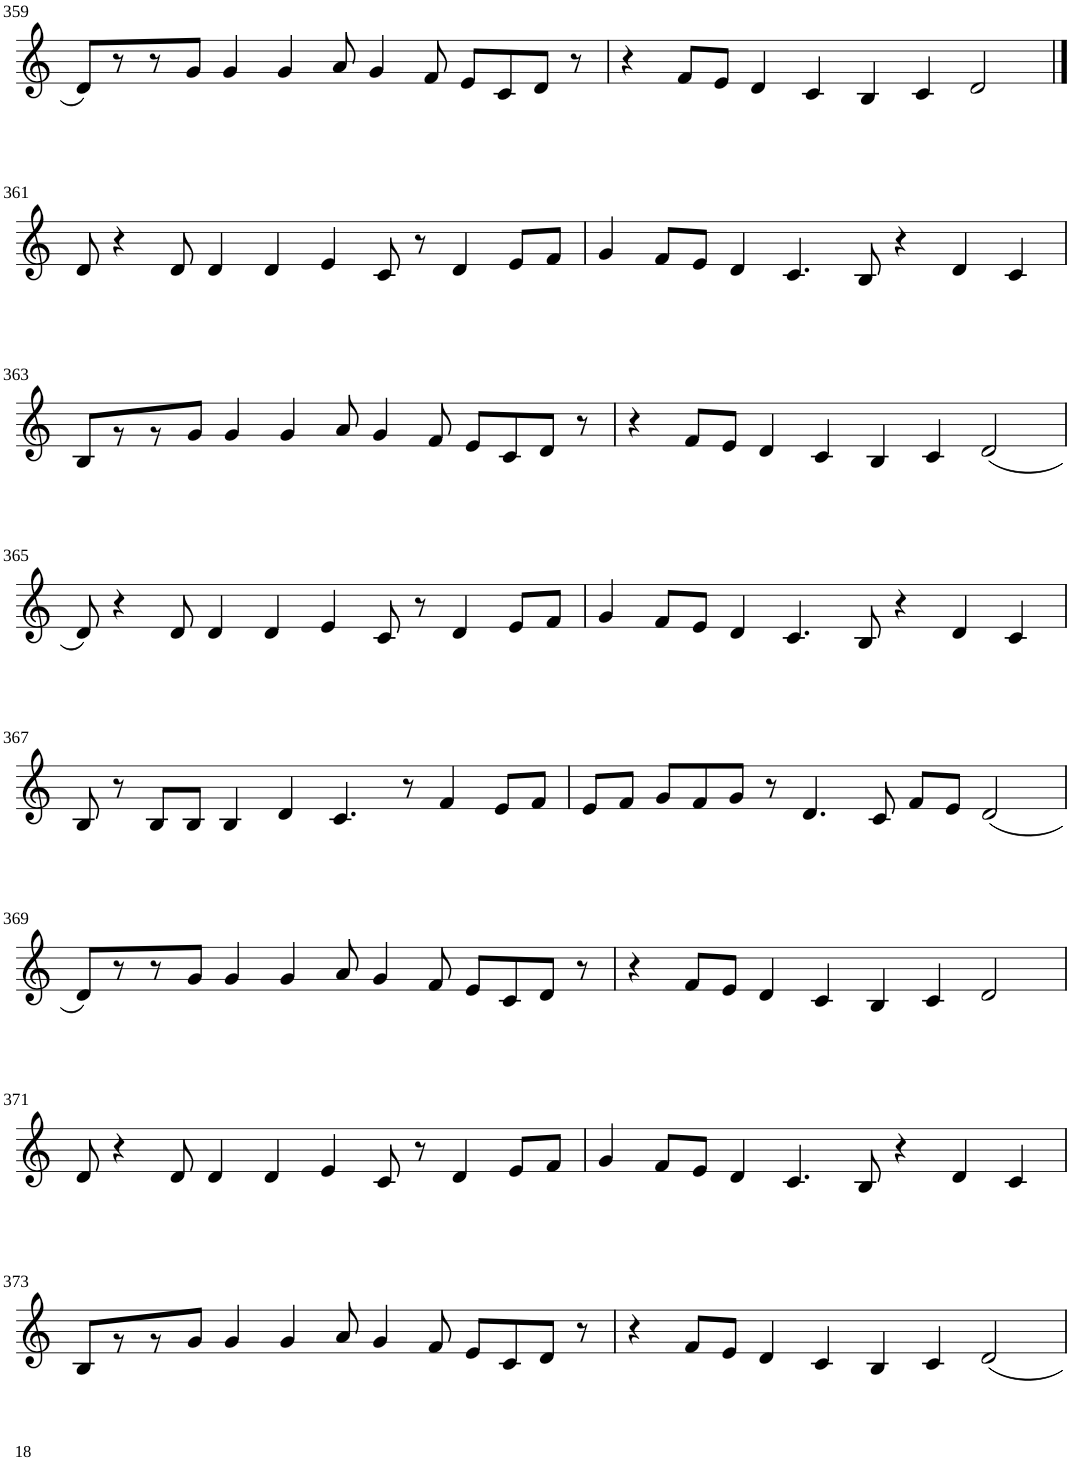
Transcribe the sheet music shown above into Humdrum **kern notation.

**kern
*part1
*staff1
*I"Violin
!!LO:PB:g=z
*clefG2
*k[]
*M8/4
=359
8d/L
8r
8r
8g/J
4g/
4g/
8a/
4g/
8f/
8e/L
8c/
8d/J
8r
=360
4r
8f/L
8e/J
4d/
4c/
4B/
4c/
2d/
!!LO:LB:g=z
==361
8d/
4r
8d/
4d/
4d/
4e/
8c/
8r
4d/
8e/L
8f/J
=362
4g/
8f/L
8e/J
4d/
4.c/
8B/
4r
4d/
4c/
!!LO:LB:g=z
=363
8B/L
8r
8r
8g/J
4g/
4g/
8a/
4g/
8f/
8e/L
8c/
8d/J
8r
=364
4r
8f/L
8e/J
4d/
4c/
4B/
4c/
(2d/
!!LO:LB:g=z
=365
8d/)
4r
8d/
4d/
4d/
4e/
8c/
8r
4d/
8e/L
8f/J
=366
4g/
8f/L
8e/J
4d/
4.c/
8B/
4r
4d/
4c/
!!LO:LB:g=z
=367
8B/
8r
8B/L
8B/J
4B/
4d/
4.c/
8r
4f/
8e/L
8f/J
=368
8e/L
8f/J
8g/L
8f/
8g/J
8r
4.d/
8c/
8f/L
8e/J
(2d/
!!LO:LB:g=z
=369
8d/L)
8r
8r
8g/J
4g/
4g/
8a/
4g/
8f/
8e/L
8c/
8d/J
8r
=370
4r
8f/L
8e/J
4d/
4c/
4B/
4c/
2d/
!!LO:LB:g=z
=371
8d/
4r
8d/
4d/
4d/
4e/
8c/
8r
4d/
8e/L
8f/J
=372
4g/
8f/L
8e/J
4d/
4.c/
8B/
4r
4d/
4c/
!!LO:LB:g=z
=373
8B/L
8r
8r
8g/J
4g/
4g/
8a/
4g/
8f/
8e/L
8c/
8d/J
8r
=374
4r
8f/L
8e/J
4d/
4c/
4B/
4c/
2d/
=
*-
